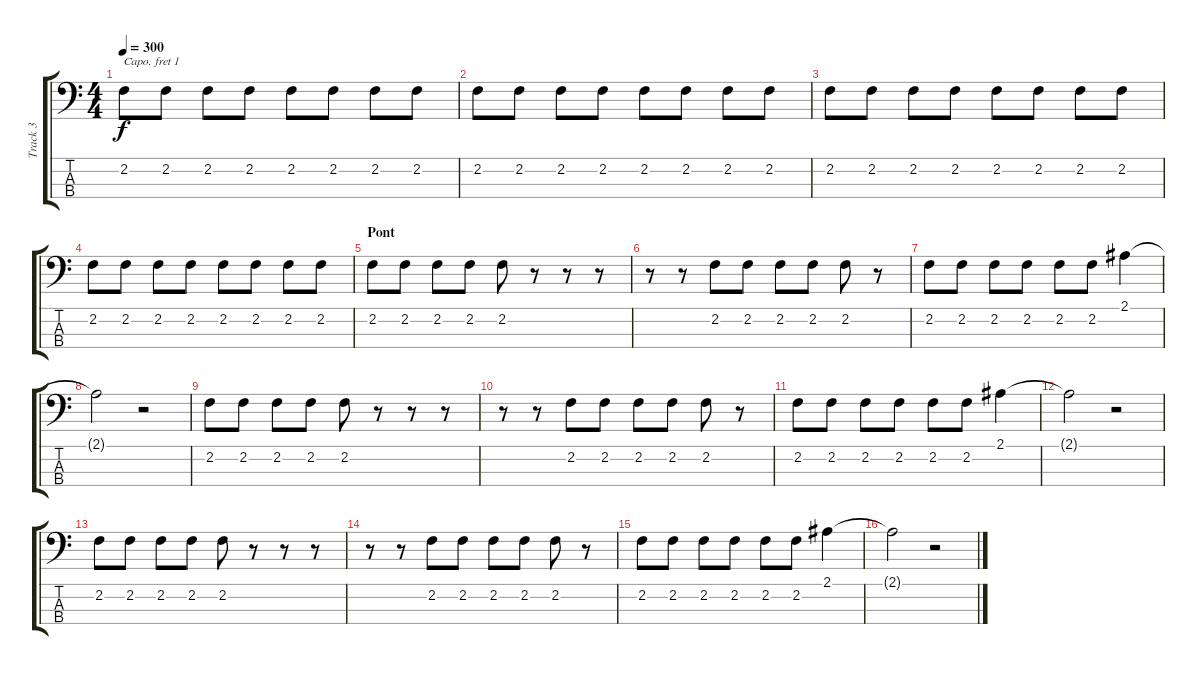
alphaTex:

\track ("Track 3" "Track 3") {instrument electricbassfinger}
\staff {score tabs}
\capo 1
\tuning (G2 D2 A1 E1) {hide}
\ts (4 4)
\tempo 300
\clef f4
\ks c
2.2.8{dy f} 2.2.8 2.2.8 2.2.8 2.2.8 2.2.8 2.2.8 2.2.8 |
2.2.8 2.2.8 2.2.8 2.2.8 2.2.8 2.2.8 2.2.8 2.2.8 |
2.2.8 2.2.8 2.2.8 2.2.8 2.2.8 2.2.8 2.2.8 2.2.8 |
2.2.8 2.2.8 2.2.8 2.2.8 2.2.8 2.2.8 2.2.8 2.2.8 |
\section ("" "Pont")
2.2.8 2.2.8 2.2.8 2.2.8 2.2.8 r.8 r.8 r.8 |
r.8 r.8 2.2.8 2.2.8 2.2.8 2.2.8 2.2.8 r.8 |
2.2.8 2.2.8 2.2.8 2.2.8 2.2.8 2.2.8 2.1.4 |
2.1{t}.2 r.2 |
2.2.8 2.2.8 2.2.8 2.2.8 2.2.8 r.8 r.8 r.8 |
r.8 r.8 2.2.8 2.2.8 2.2.8 2.2.8 2.2.8 r.8 |
2.2.8 2.2.8 2.2.8 2.2.8 2.2.8 2.2.8 2.1.4 |
2.1{t}.2 r.2 |
2.2.8 2.2.8 2.2.8 2.2.8 2.2.8 r.8 r.8 r.8 |
r.8 r.8 2.2.8 2.2.8 2.2.8 2.2.8 2.2.8 r.8 |
2.2.8 2.2.8 2.2.8 2.2.8 2.2.8 2.2.8 2.1.4 |
2.1{t}.2 r.2
